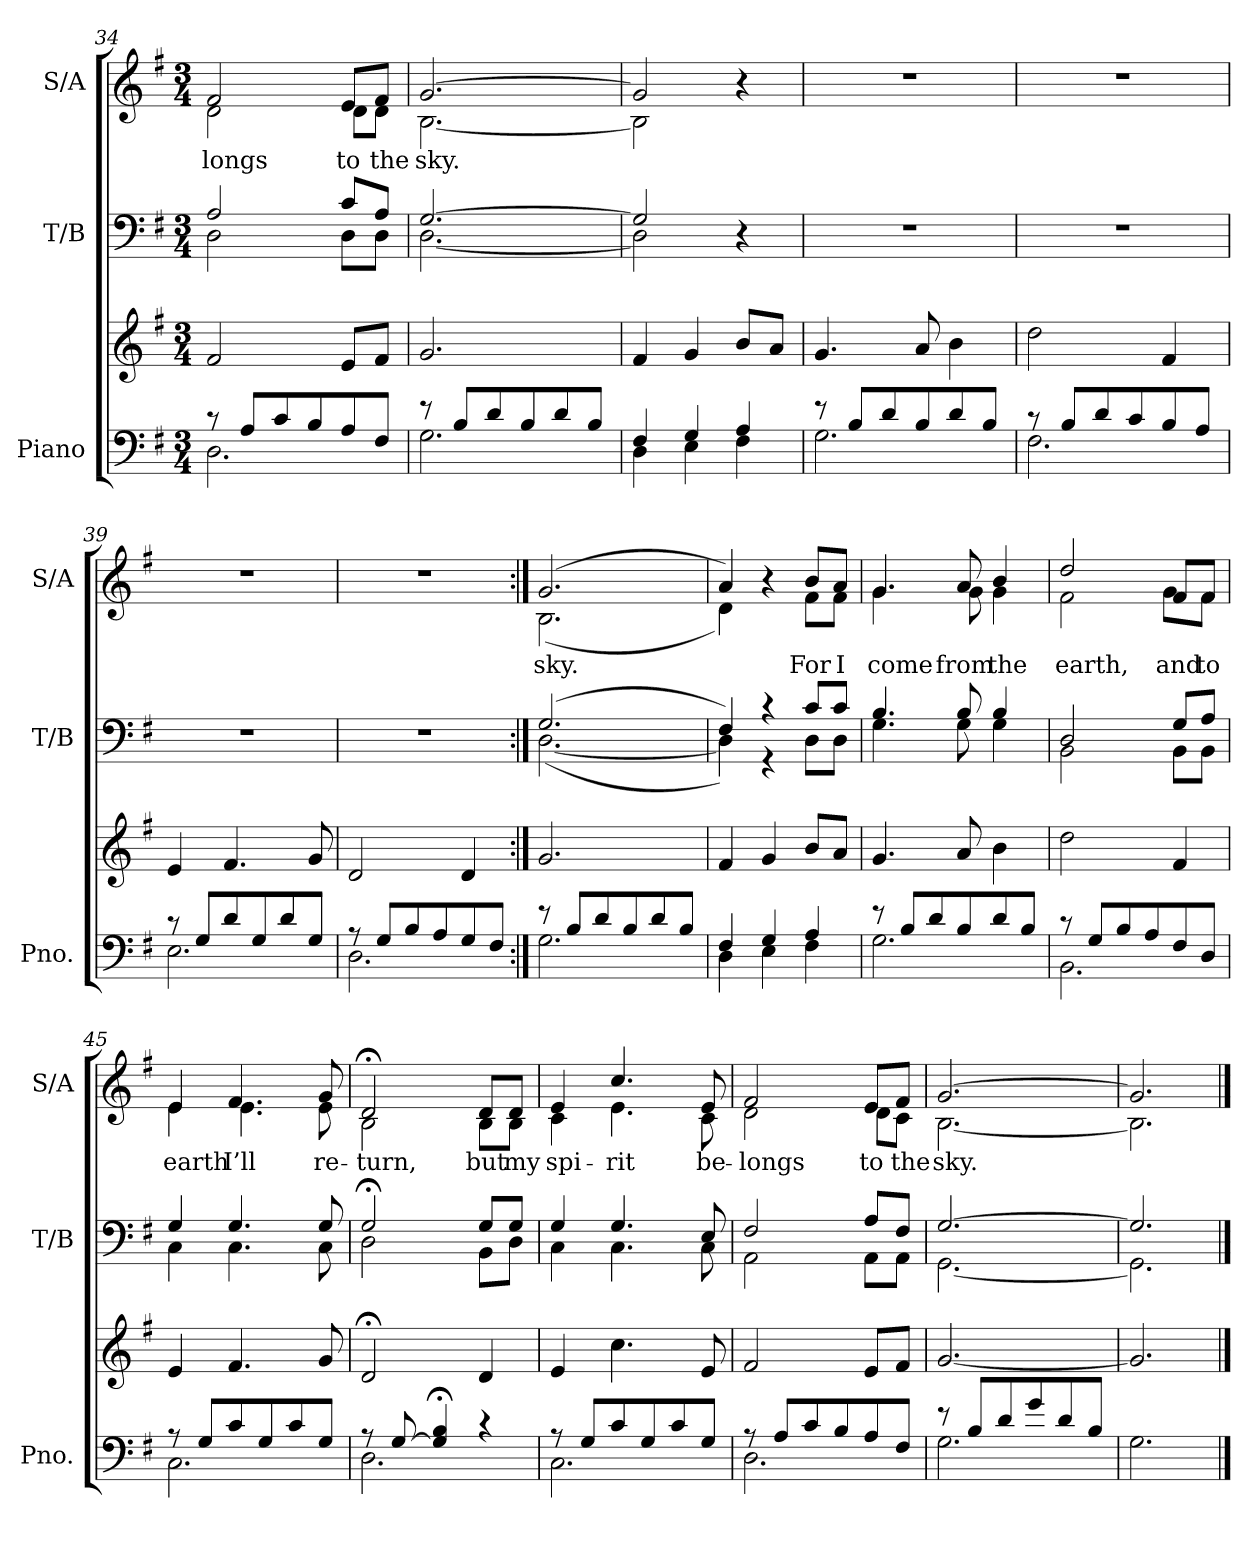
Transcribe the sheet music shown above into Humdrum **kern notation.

**kern	**kern	**kern	**kern	**text
*part3	*part3	*part2	*part1	*part1
*staff4	*staff3	*staff2	*staff1	*staff1
*I"Piano	*	*I"T/B	*I"S/A	*
*I'Pno.	*	*I'T/B	*I'S/A	*
*clefF4	*clefG2	*clefF4	*clefG2	*
*k[f#]	*k[f#]	*k[f#]	*k[f#]	*
*M3/4	*M3/4	*M3/4	*M3/4	*
=34	=34	=34	=34	=34
*^	*	*^	*^	*
8r	2.D\	2f#/	2A/	2D\	2f#/	2d\	-longs
8A/L	.	.	.	.	.	.	.
8c/	.	.	.	.	.	.	.
8B/	.	.	.	.	.	.	.
8A/	.	8e/L	8c/L	8D\L	8e/L	8d\L	to
8F#/J	.	8f#/J	8A/J	8D\J	8f#/J	8d\J	the
=35	=35	=35	=35	=35	=35	=35	=35
8r	2.G\	2.g/	[2.G/	[2.D\	[2.g/	[2.B\	sky.
8B/L	.	.	.	.	.	.	.
8d/	.	.	.	.	.	.	.
8B/	.	.	.	.	.	.	.
8d/	.	.	.	.	.	.	.
8B/J	.	.	.	.	.	.	.
=36	=36	=36	=36	=36	=36	=36	=36
4F#/	4D\	4f#/	2G/]	2D\]	2g/]	2B\]	.
4G/	4E\	4g/	.	.	.	.	.
4A/	4F#\	8b/L	4r	4ryy	4r	4ryy	.
.	.	8a/J	.	.	.	.	.
*	*	*	*v	*v	*	*	*
*	*	*	*	*v	*v	*
=37	=37	=37	=37	=37	=37
8r	2.G\	4.g/	2.r	2.r	.
8B/L	.	.	.	.	.
8d/	.	.	.	.	.
8B/	.	8a/	.	.	.
8d/	.	4b\	.	.	.
8B/J	.	.	.	.	.
=38	=38	=38	=38	=38	=38
8r	2.F#\	2dd\	2.r	2.r	.
8B/L	.	.	.	.	.
8d/	.	.	.	.	.
8c/	.	.	.	.	.
8B/	.	4f#/	.	.	.
8A/J	.	.	.	.	.
=39	=39	=39	=39	=39	=39
8r	2.E\	4e/	2.r	2.r	.
8G/L	.	.	.	.	.
8d/	.	4.f#/	.	.	.
8G/	.	.	.	.	.
8d/	.	.	.	.	.
8G/J	.	8g/	.	.	.
=40	=40	=40	=40	=40	=40
8r	2.D\	2d/	2.r	2.r	.
8G/L	.	.	.	.	.
8B/	.	.	.	.	.
8A/	.	.	.	.	.
8G/	.	4d/	.	.	.
8F#/J	.	.	.	.	.
=41:|!	=41:|!	=41:|!	=41:|!	=41:|!	=41:|!
*	*	*	*^	*^	*
8r	2.G\	2.g/	(2.G/	([2.D\	(2.g/	(2.B\	sky.
8B/L	.	.	.	.	.	.	.
8d/	.	.	.	.	.	.	.
8B/	.	.	.	.	.	.	.
8d/	.	.	.	.	.	.	.
8B/J	.	.	.	.	.	.	.
=42	=42	=42	=42	=42	=42	=42	=42
4F#/	4D\	4f#/	4F#/)	4D\])	4a/)	4d\)	.
4G/	4E\	4g/	4r	4r	4ryy	4r	.
4A/	4F#\	8b/L	8c/L	8D\L	8b/L	8f#\L	For
.	.	8a/J	8c/J	8D\J	8a/J	8f#\J	I
=43	=43	=43	=43	=43	=43	=43	=43
8r	2.G\	4.g/	4.B/	4.G\	4.g/	4.g\	come
8B/L	.	.	.	.	.	.	.
8d/	.	.	.	.	.	.	.
8B/	.	8a/	8B/	8G\	8a/	8g\	from
8d/	.	4b\	4B/	4G\	4b/	4g\	the
8B/J	.	.	.	.	.	.	.
=44	=44	=44	=44	=44	=44	=44	=44
8r	2.BB\	2dd\	2D/	2BB\	2dd/	2f#\	earth,
8G/L	.	.	.	.	.	.	.
8B/	.	.	.	.	.	.	.
8A/	.	.	.	.	.	.	.
8F#/	.	4f#/	8G/L	8BB\L	8f#/L	8g\L	and
8D/J	.	.	8A/J	8BB\J	8f#/J	8f#\J	to
=45	=45	=45	=45	=45	=45	=45	=45
8r	2.C\	4e/	4G/	4C\	4e/	4e\	earth
8G/L	.	.	.	.	.	.	.
8c/	.	4.f#/	4.G/	4.C\	4.f#/	4.e\	I’ll
8G/	.	.	.	.	.	.	.
8c/	.	.	.	.	.	.	.
8G/J	.	8g/	8G/	8C\	8g/	8e\	re-
=46	=46	=46	=46	=46	=46	=46	=46
8r	2.D\	2d;</	2G;</	2D\	2d;</	2B\	-turn,
[8G/	.	.	.	.	.	.	.
4G/];< 4B/;<	.	.	.	.	.	.	.
4r	.	4d/	8G/L	8BB\L	8d/L	8B\L	but
.	.	.	8G/J	8D\J	8d/J	8B\J	my
=47	=47	=47	=47	=47	=47	=47	=47
8r	2.C\	4e/	4G/	4C\	4e/	4c\	spi-
8G/L	.	.	.	.	.	.	.
8c/	.	4.cc\	4.G/	4.C\	4.cc/	4.e\	-rit
8G/	.	.	.	.	.	.	.
8c/	.	.	.	.	.	.	.
8G/J	.	8e/	8E/	8C\	8e/	8c\	be-
=48	=48	=48	=48	=48	=48	=48	=48
8r	2.D\	2f#/	2F#/	2AA\	2f#/	2d\	-longs
8A/L	.	.	.	.	.	.	.
8c/	.	.	.	.	.	.	.
8B/	.	.	.	.	.	.	.
8A/	.	8e/L	8A/L	8AA\L	8e/L	8d\L	to
8F#/J	.	8f#/J	8F#/J	8AA\J	8f#/J	8c\J	the
=49	=49	=49	=49	=49	=49	=49	=49
8r	2.G\	[>2.g/	[2.G/	[2.GG\	[2.g/	[2.B\	sky.
8B/L	.	.	.	.	.	.	.
8d/	.	.	.	.	.	.	.
8g/	.	.	.	.	.	.	.
8d/	.	.	.	.	.	.	.
8B/J	.	.	.	.	.	.	.
=50	=50	=50	=50	=50	=50	=50	=50
2.ryy	2.G\	2.g/]	2.G/]	2.GG\]	2.g/]	2.B\]	.
*	*	*	*v	*v	*	*	*
*v	*v	*	*	*v	*v	*
==	==	==	==	==
*-	*-	*-	*-	*-
